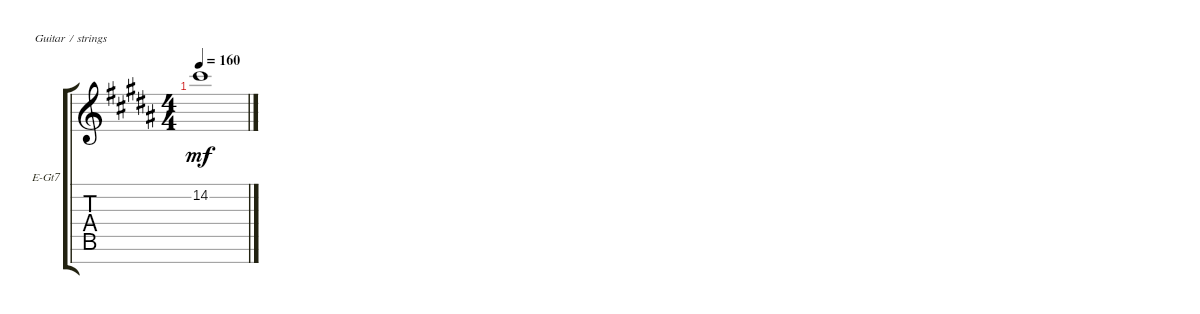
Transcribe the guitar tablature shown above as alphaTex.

\defaultSystemsLayout 4
\bracketExtendMode groupsimilarinstruments
\firstSystemTrackNameOrientation horizontal
\otherSystemsTrackNameOrientation horizontal
\track ("Lead" "E-Gt7") {instrument distortionguitar}
\staff {score tabs}
\tuning (E4 B3 G3 D3 A2 E2 B1)
\ts (4 4)
\tempo 160
\clef g2
\ks b
14.2.1{dy mf}
